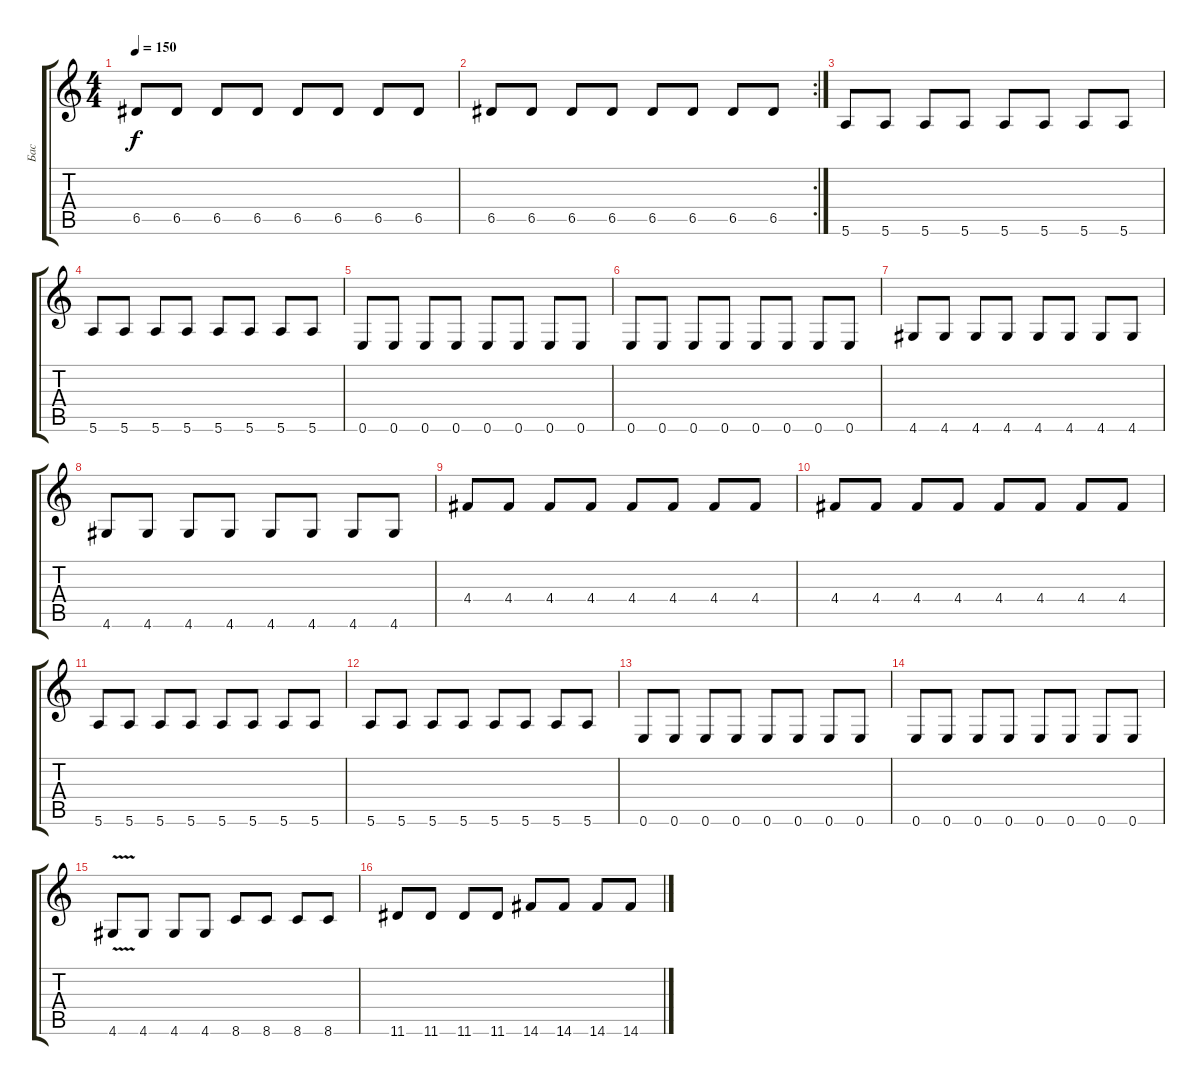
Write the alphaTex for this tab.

\track ("Бас" "Бас") {instrument electricbassfinger}
\staff {score tabs}
\tuning (E4 B3 G3 D3 A2 E2) {hide}
\ts (4 4)
\tempo 150
\clef g2
\ks c
6.5.8{dy f} 6.5.8 6.5.8 6.5.8 6.5.8 6.5.8 6.5.8 6.5.8 |
\rc 2
6.5.8 6.5.8 6.5.8 6.5.8 6.5.8 6.5.8 6.5.8 6.5.8 |
5.6.8 5.6.8 5.6.8 5.6.8 5.6.8 5.6.8 5.6.8 5.6.8 |
5.6.8 5.6.8 5.6.8 5.6.8 5.6.8 5.6.8 5.6.8 5.6.8 |
0.6.8 0.6.8 0.6.8 0.6.8 0.6.8 0.6.8 0.6.8 0.6.8 |
0.6.8 0.6.8 0.6.8 0.6.8 0.6.8 0.6.8 0.6.8 0.6.8 |
4.6.8 4.6.8 4.6.8 4.6.8 4.6.8 4.6.8 4.6.8 4.6.8 |
4.6.8 4.6.8 4.6.8 4.6.8 4.6.8 4.6.8 4.6.8 4.6.8 |
4.4.8 4.4.8 4.4.8 4.4.8 4.4.8 4.4.8 4.4.8 4.4.8 |
4.4.8 4.4.8 4.4.8 4.4.8 4.4.8 4.4.8 4.4.8 4.4.8 |
5.6.8 5.6.8 5.6.8 5.6.8 5.6.8 5.6.8 5.6.8 5.6.8 |
5.6.8 5.6.8 5.6.8 5.6.8 5.6.8 5.6.8 5.6.8 5.6.8 |
0.6.8 0.6.8 0.6.8 0.6.8 0.6.8 0.6.8 0.6.8 0.6.8 |
0.6.8 0.6.8 0.6.8 0.6.8 0.6.8 0.6.8 0.6.8 0.6.8 |
4.6{v}.8 4.6.8 4.6.8 4.6.8 8.6.8 8.6.8 8.6.8 8.6.8 |
11.6.8 11.6.8 11.6.8 11.6.8 14.6.8 14.6.8 14.6.8 14.6.8
